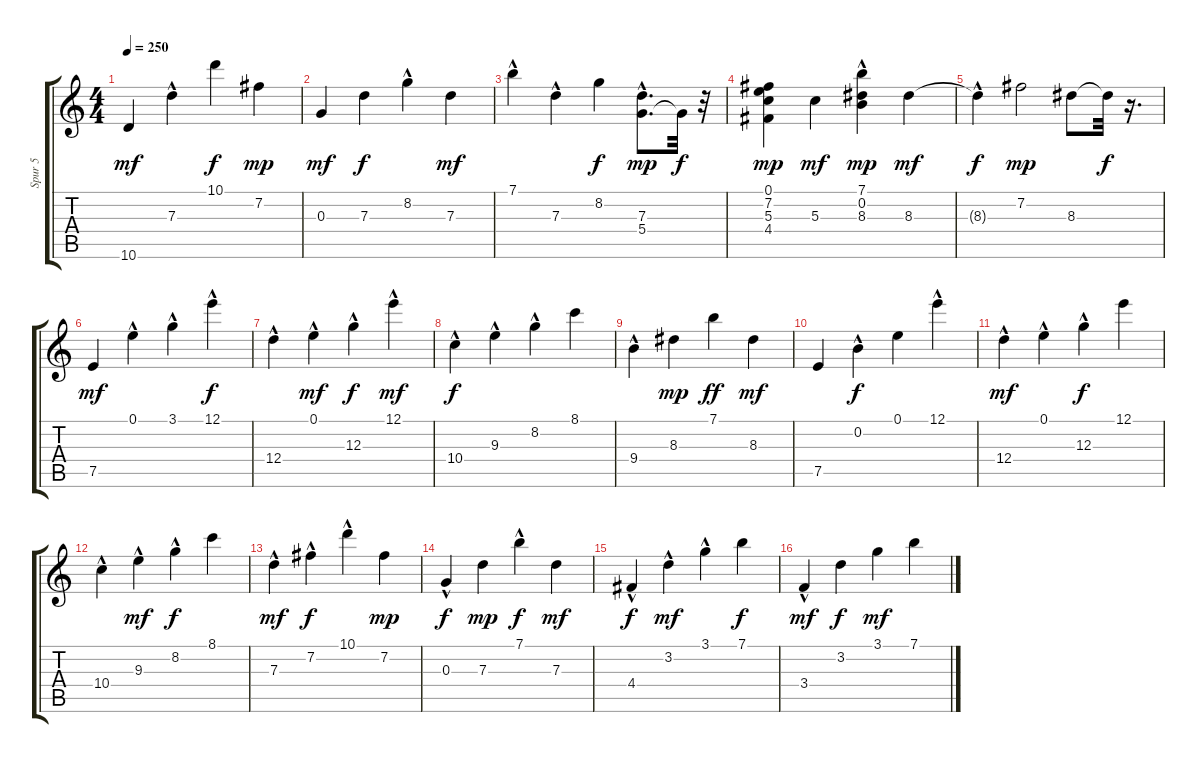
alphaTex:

\track ("Spur 5" "Spur 5") {instrument electricguitarclean}
\staff {score tabs}
\tuning (E4 B3 G3 D3 A2 E2) {hide}
\ts (4 4)
\tempo 250
\clef g2
\ks c
10.6.4{dy mf} 7.3{hac}.4 10.1.4{dy f} 7.2.4{dy mp} |
0.3.4{dy mf} 7.3.4{dy f} 8.2{hac}.4 7.3.4{dy mf} |
7.1{hac}.4 7.3{hac}.4 8.2.4{dy f} (7.3{hac} 5.4{hac}).8{d dy mp} 5.4{t}.32{dy f} r.32 |
(0.1 7.2 5.3 4.4).4{dy mp} 5.3.4{dy mf} (7.1 0.2{hac} 8.3).4{dy mp} 8.3.4{dy mf} |
8.3{hac t}.4{dy f} 7.2.2{dy mp} 8.3.8 8.3{t}.32{dy f} r.16{d} |
7.5.4{dy mf} 0.1{hac}.4 3.1{hac}.4 12.1{hac}.4{dy f} |
12.4{hac}.4 0.1{hac}.4{dy mf} 12.3{hac}.4{dy f} 12.1{hac}.4{dy mf} |
10.4{hac}.4{dy f} 9.3{hac}.4 8.2{hac}.4 8.1.4 |
9.4{hac}.4 8.3.4{dy mp} 7.1.4{dy ff} 8.3.4{dy mf} |
7.5.4 0.2{hac}.4{dy f} 0.1.4 12.1{hac}.4 |
12.4{hac}.4{dy mf} 0.1{hac}.4 12.3{hac}.4{dy f} 12.1.4 |
10.4{hac}.4 9.3{hac}.4{dy mf} 8.2{hac}.4{dy f} 8.1.4 |
7.3{hac}.4{dy mf} 7.2{hac}.4{dy f} 10.1{hac}.4 7.2.4{dy mp} |
0.3{hac}.4{dy f} 7.3.4{dy mp} 7.1{hac}.4{dy f} 7.3.4{dy mf} |
4.4{hac}.4{dy f} 3.2{hac}.4{dy mf} 3.1{hac}.4 7.1.4{dy f} |
3.4{hac}.4{dy mf} 3.2.4{dy f} 3.1.4{dy mf} 7.1.4
